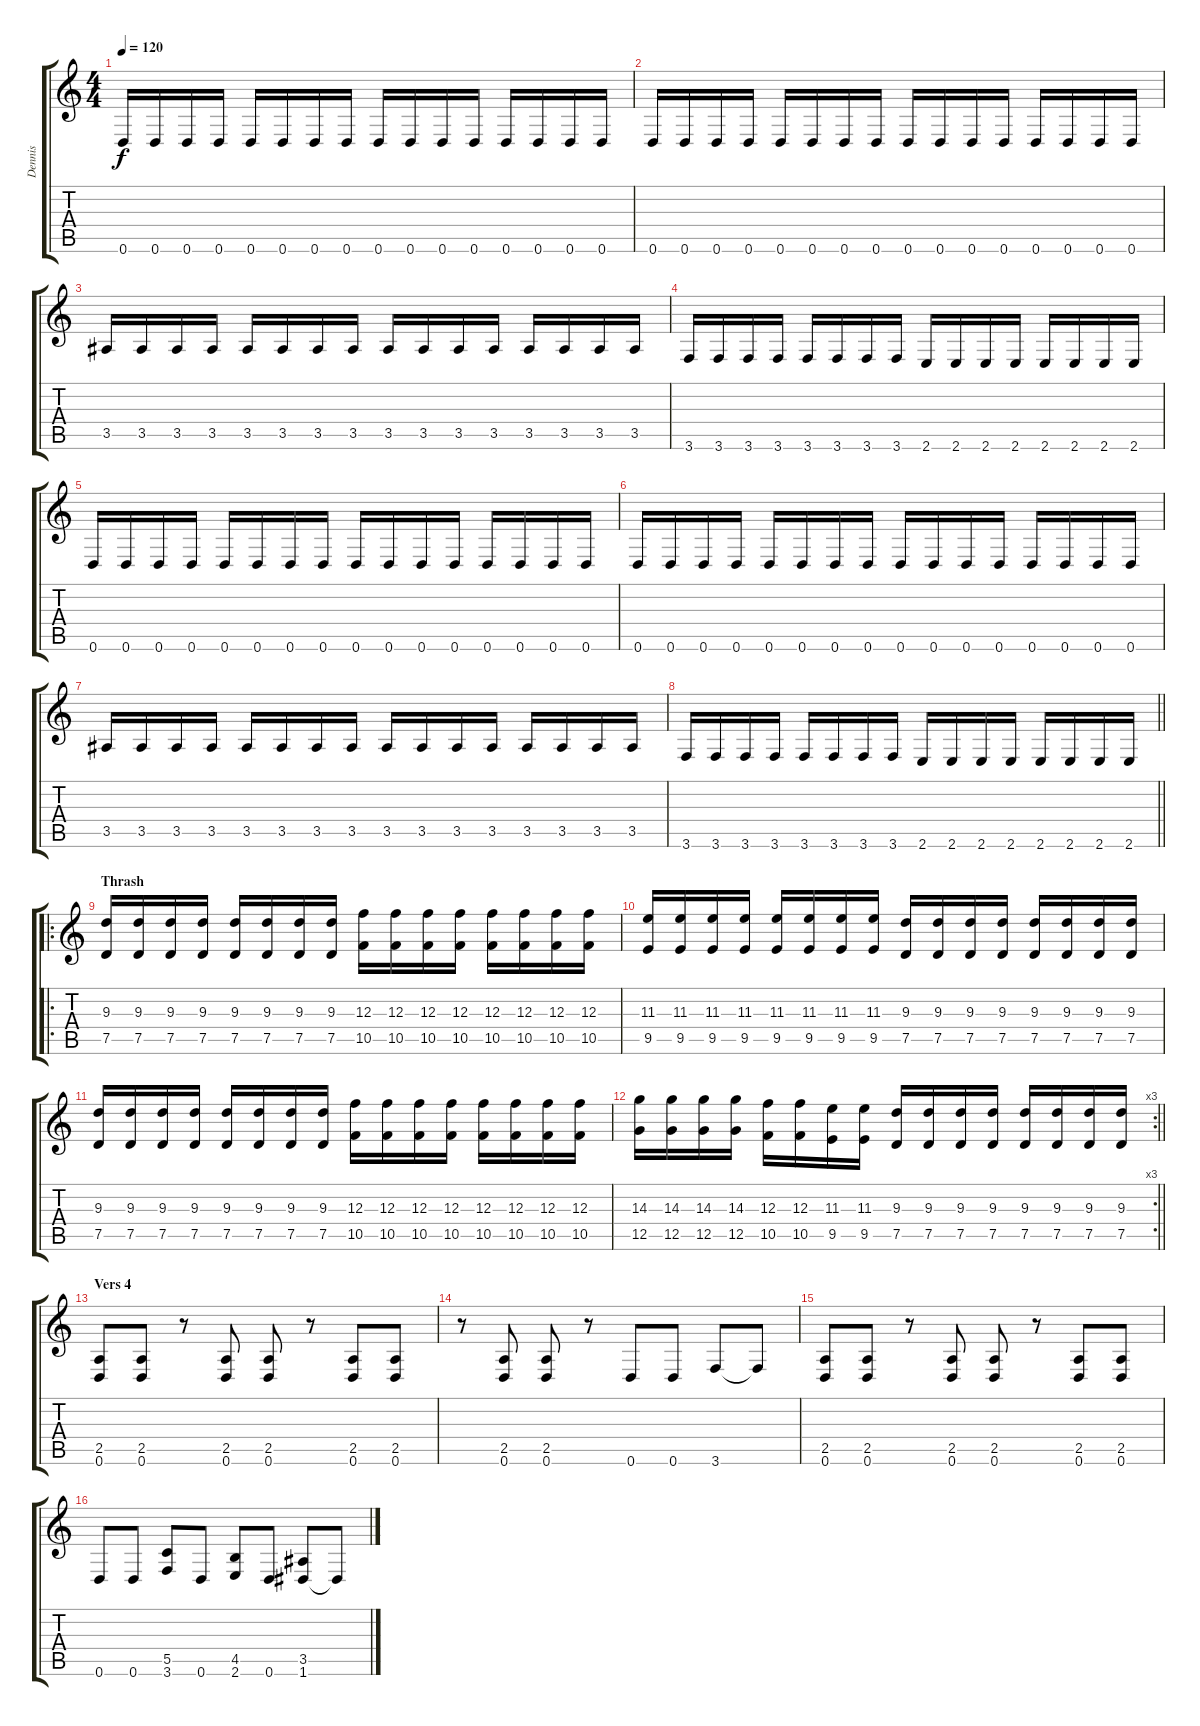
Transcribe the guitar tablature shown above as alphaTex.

\track ("Dennis" "Dennis") {instrument distortionguitar}
\staff {score tabs}
\tuning (D4 A3 F3 C3 G2 D2) {hide}
\ts (4 4)
\tempo 120
\clef g2
\ks c
0.6.16{dy f} 0.6.16 0.6.16 0.6.16 0.6.16 0.6.16 0.6.16 0.6.16 0.6.16 0.6.16 0.6.16 0.6.16 0.6.16 0.6.16 0.6.16 0.6.16 |
0.6.16 0.6.16 0.6.16 0.6.16 0.6.16 0.6.16 0.6.16 0.6.16 0.6.16 0.6.16 0.6.16 0.6.16 0.6.16 0.6.16 0.6.16 0.6.16 |
3.5.16 3.5.16 3.5.16 3.5.16 3.5.16 3.5.16 3.5.16 3.5.16 3.5.16 3.5.16 3.5.16 3.5.16 3.5.16 3.5.16 3.5.16 3.5.16 |
3.6.16 3.6.16 3.6.16 3.6.16 3.6.16 3.6.16 3.6.16 3.6.16 2.6.16 2.6.16 2.6.16 2.6.16 2.6.16 2.6.16 2.6.16 2.6.16 |
0.6.16 0.6.16 0.6.16 0.6.16 0.6.16 0.6.16 0.6.16 0.6.16 0.6.16 0.6.16 0.6.16 0.6.16 0.6.16 0.6.16 0.6.16 0.6.16 |
0.6.16 0.6.16 0.6.16 0.6.16 0.6.16 0.6.16 0.6.16 0.6.16 0.6.16 0.6.16 0.6.16 0.6.16 0.6.16 0.6.16 0.6.16 0.6.16 |
3.5.16 3.5.16 3.5.16 3.5.16 3.5.16 3.5.16 3.5.16 3.5.16 3.5.16 3.5.16 3.5.16 3.5.16 3.5.16 3.5.16 3.5.16 3.5.16 |
\barLineRight lightlight
3.6.16 3.6.16 3.6.16 3.6.16 3.6.16 3.6.16 3.6.16 3.6.16 2.6.16 2.6.16 2.6.16 2.6.16 2.6.16 2.6.16 2.6.16 2.6.16 |
\ro
\section ("" "Thrash")
(9.3 7.5).16 (9.3 7.5).16 (9.3 7.5).16 (9.3 7.5).16 (9.3 7.5).16 (9.3 7.5).16 (9.3 7.5).16 (9.3 7.5).16 (12.3 10.5).16 (12.3 10.5).16 (12.3 10.5).16 (12.3 10.5).16 (12.3 10.5).16 (12.3 10.5).16 (12.3 10.5).16 (12.3 10.5).16 |
(11.3 9.5).16 (11.3 9.5).16 (11.3 9.5).16 (11.3 9.5).16 (11.3 9.5).16 (11.3 9.5).16 (11.3 9.5).16 (11.3 9.5).16 (9.3 7.5).16 (9.3 7.5).16 (9.3 7.5).16 (9.3 7.5).16 (9.3 7.5).16 (9.3 7.5).16 (9.3 7.5).16 (9.3 7.5).16 |
(9.3 7.5).16 (9.3 7.5).16 (9.3 7.5).16 (9.3 7.5).16 (9.3 7.5).16 (9.3 7.5).16 (9.3 7.5).16 (9.3 7.5).16 (12.3 10.5).16 (12.3 10.5).16 (12.3 10.5).16 (12.3 10.5).16 (12.3 10.5).16 (12.3 10.5).16 (12.3 10.5).16 (12.3 10.5).16 |
\rc 3
\barLineRight lightlight
(14.3 12.5).16 (14.3 12.5).16 (14.3 12.5).16 (14.3 12.5).16 (12.3 10.5).16 (12.3 10.5).16 (11.3 9.5).16 (11.3 9.5).16 (9.3 7.5).16 (9.3 7.5).16 (9.3 7.5).16 (9.3 7.5).16 (9.3 7.5).16 (9.3 7.5).16 (9.3 7.5).16 (9.3 7.5).16 |
\section ("" "Vers 4")
(2.5 0.6).8 (2.5 0.6).8 r.8 (2.5 0.6).8 (2.5 0.6).8 r.8 (2.5 0.6).8 (2.5 0.6).8 |
r.8 (2.5 0.6).8 (2.5 0.6).8 r.8 0.6.8 0.6.8 3.6.8 3.6{t}.8 |
(2.5 0.6).8 (2.5 0.6).8 r.8 (2.5 0.6).8 (2.5 0.6).8 r.8 (2.5 0.6).8 (2.5 0.6).8 |
0.6.8 0.6.8 (5.5 3.6).8 0.6.8 (4.5 2.6).8 0.6.8 (3.5 1.6).8 1.6{t}.8
